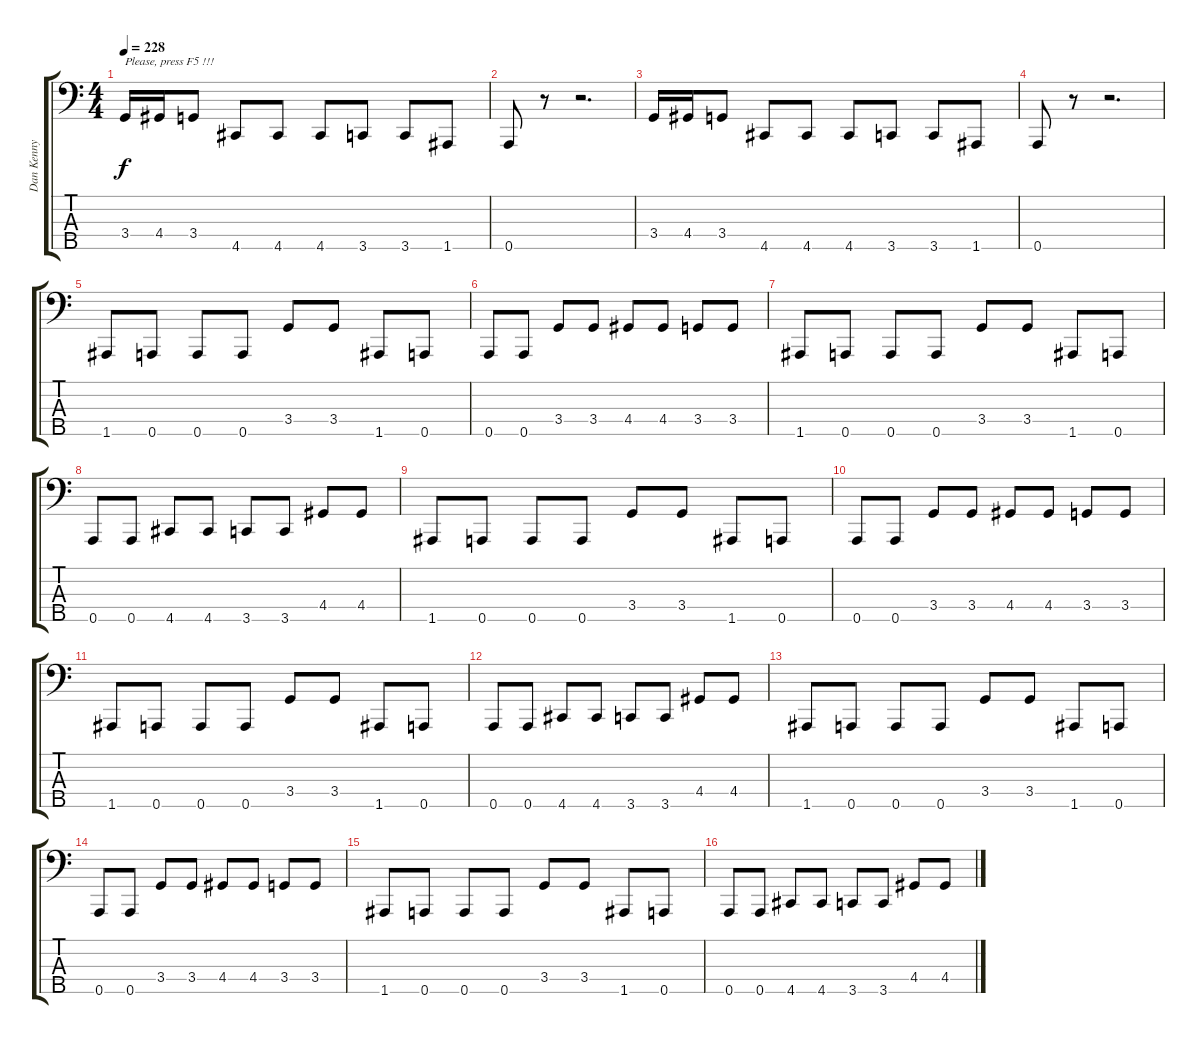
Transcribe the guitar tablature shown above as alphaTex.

\track ("Dan Kenny (Bass)" "Dan Kenny ") {instrument electricbasspick}
\staff {score tabs}
\tuning (G2 D2 A1 E1 A0) {hide}
\ts (4 4)
\tempo 228
\clef f4
\ks c
3.4.16{txt "Please, press F5 !!!" dy f instrument electricbasspick} 4.4.16 3.4.8 4.5.8 4.5.8 4.5.8 3.5.8 3.5.8 1.5.8 |
0.5.8 r.8 r.2{d} |
3.4.16 4.4.16 3.4.8 4.5.8 4.5.8 4.5.8 3.5.8 3.5.8 1.5.8 |
0.5.8 r.8 r.2{d} |
1.5.8 0.5.8 0.5.8 0.5.8 3.4.8 3.4.8 1.5.8 0.5.8 |
0.5.8 0.5.8 3.4.8 3.4.8 4.4.8 4.4.8 3.4.8 3.4.8 |
1.5.8 0.5.8 0.5.8 0.5.8 3.4.8 3.4.8 1.5.8 0.5.8 |
0.5.8 0.5.8 4.5.8 4.5.8 3.5.8 3.5.8 4.4.8 4.4.8 |
1.5.8 0.5.8 0.5.8 0.5.8 3.4.8 3.4.8 1.5.8 0.5.8 |
0.5.8 0.5.8 3.4.8 3.4.8 4.4.8 4.4.8 3.4.8 3.4.8 |
1.5.8 0.5.8 0.5.8 0.5.8 3.4.8 3.4.8 1.5.8 0.5.8 |
0.5.8 0.5.8 4.5.8 4.5.8 3.5.8 3.5.8 4.4.8 4.4.8 |
1.5.8 0.5.8 0.5.8 0.5.8 3.4.8 3.4.8 1.5.8 0.5.8 |
0.5.8 0.5.8 3.4.8 3.4.8 4.4.8 4.4.8 3.4.8 3.4.8 |
1.5.8 0.5.8 0.5.8 0.5.8 3.4.8 3.4.8 1.5.8 0.5.8 |
0.5.8 0.5.8 4.5.8 4.5.8 3.5.8 3.5.8 4.4.8 4.4.8
